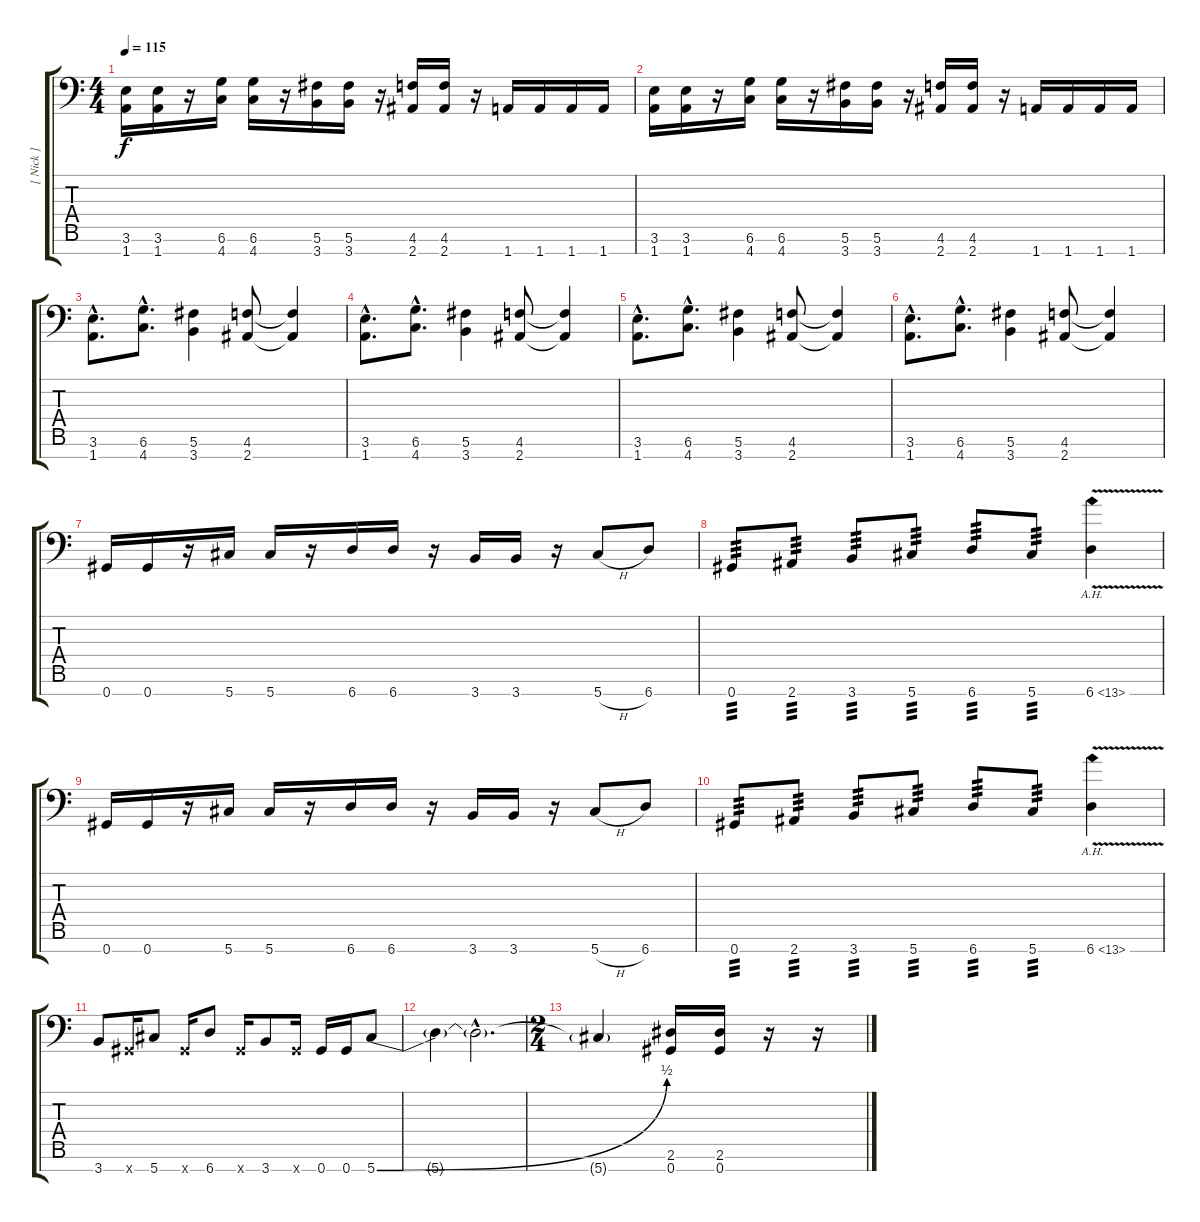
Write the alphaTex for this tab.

\track ("[ Nick ]" "[ Nick ]") {instrument overdrivenguitar}
\staff {score tabs}
\tuning (Db4 Ab3 E3 B2 Gb2 Db2 Ab1) {hide}
\ts (4 4)
\tempo 115
\clef f4
\ks c
(3.6 1.7).16{dy f} (3.6 1.7).16 r.16 (6.6 4.7).16 (6.6 4.7).16 r.16 (5.6 3.7).16 (5.6 3.7).16 r.16 (4.6 2.7).16 (4.6 2.7).16 r.16 1.7.16 1.7.16 1.7.16 1.7.16 |
(3.6 1.7).16 (3.6 1.7).16 r.16 (6.6 4.7).16 (6.6 4.7).16 r.16 (5.6 3.7).16 (5.6 3.7).16 r.16 (4.6 2.7).16 (4.6 2.7).16 r.16 1.7.16 1.7.16 1.7.16 1.7.16 |
(3.6{hac} 1.7{hac}).8{d} (6.6{hac} 4.7{hac}).8{d} (5.6 3.7).4 (4.6 2.7).8 (4.6{t} 2.7{t}).4 |
(3.6{hac} 1.7{hac}).8{d} (6.6{hac} 4.7{hac}).8{d} (5.6 3.7).4 (4.6 2.7).8 (4.6{t} 2.7{t}).4 |
(3.6{hac} 1.7{hac}).8{d} (6.6{hac} 4.7{hac}).8{d} (5.6 3.7).4 (4.6 2.7).8 (4.6{t} 2.7{t}).4 |
(3.6{hac} 1.7{hac}).8{d} (6.6{hac} 4.7{hac}).8{d} (5.6 3.7).4 (4.6 2.7).8 (4.6{t} 2.7{t}).4 |
0.7.16 0.7.16 r.16 5.7.16 5.7.16 r.16 6.7.16 6.7.16 r.16 3.7.16 3.7.16 r.16 5.7{h}.8 6.7.8 |
0.7.8{tp 3} 2.7.8{tp 3} 3.7.8{tp 3} 5.7.8{tp 3} 6.7.8{tp 3} 5.7.8{tp 3} 6.7{ah 7 v}.4 |
0.7.16 0.7.16 r.16 5.7.16 5.7.16 r.16 6.7.16 6.7.16 r.16 3.7.16 3.7.16 r.16 5.7{h}.8 6.7.8 |
0.7.8{tp 3} 2.7.8{tp 3} 3.7.8{tp 3} 5.7.8{tp 3} 6.7.8{tp 3} 5.7.8{tp 3} 6.7{ah 7 v}.4 |
3.7.8 0.7{x}.16 5.7.8 0.7{x}.16 6.7.8 0.7{x}.16 3.7.8 0.7{x}.16 0.7.16 0.7.16 5.7{be (bend 0 0 60 2)}.8 |
5.7{t}.4 5.7{hac t}.2{d} |
\ts (2 4)
5.7{t}.4 (2.6 0.7).16 (2.6 0.7).16 r.16 r.16
